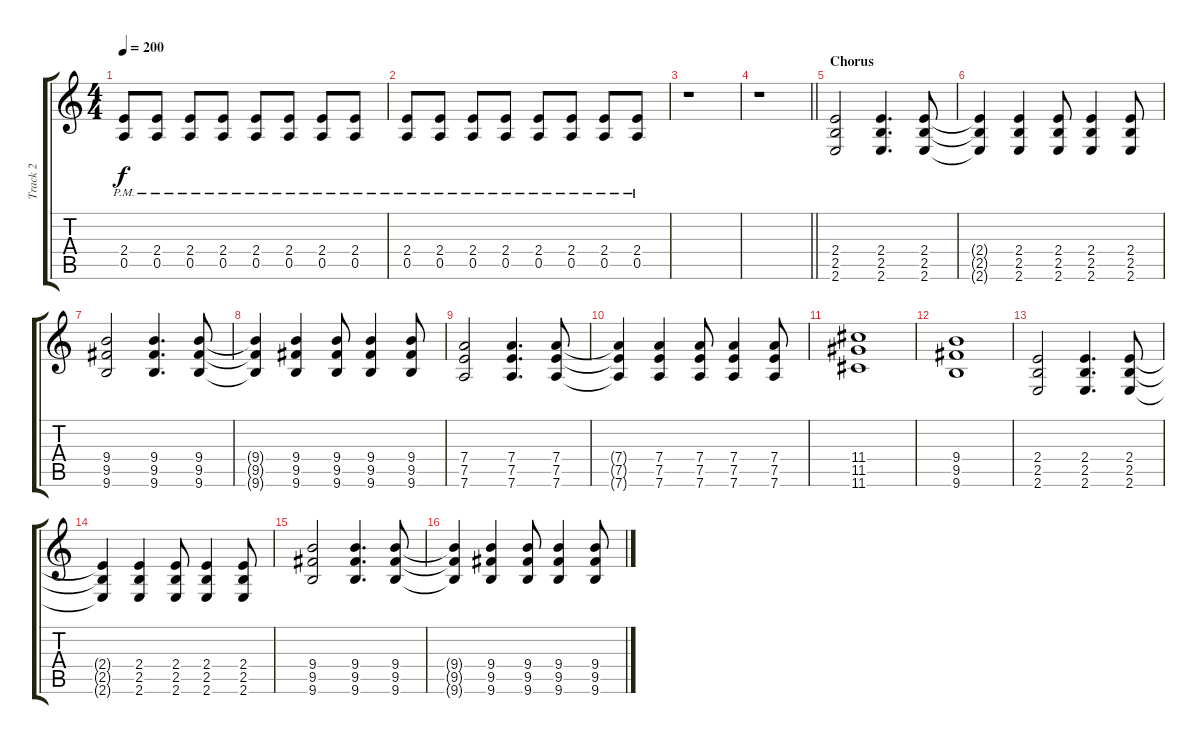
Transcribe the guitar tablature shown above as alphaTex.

\track ("Track 2" "Track 2") {instrument distortionguitar}
\staff {score tabs}
\tuning (E4 B3 G3 D3 A2 D2) {hide}
\ts (4 4)
\tempo 200
\clef g2
\ks c
(2.4{pm} 0.5{pm}).8{dy f} (2.4{pm} 0.5{pm}).8 (2.4{pm} 0.5{pm}).8 (2.4{pm} 0.5{pm}).8 (2.4{pm} 0.5{pm}).8 (2.4{pm} 0.5{pm}).8 (2.4{pm} 0.5{pm}).8 (2.4{pm} 0.5{pm}).8 |
(2.4{pm} 0.5{pm}).8 (2.4{pm} 0.5{pm}).8 (2.4{pm} 0.5{pm}).8 (2.4{pm} 0.5{pm}).8 (2.4{pm} 0.5{pm}).8 (2.4{pm} 0.5{pm}).8 (2.4{pm} 0.5{pm}).8 (2.4{pm} 0.5{pm}).8 |
r.1 |
\barLineRight lightlight
r.1 |
\section ("" "Chorus")
(2.4 2.5 2.6).2 (2.4 2.5 2.6).4{d} (2.4 2.5 2.6).8 |
(2.4{t} 2.5{t} 2.6{t}).4 (2.4 2.5 2.6).4 (2.4 2.5 2.6).8 (2.4 2.5 2.6).4 (2.4 2.5 2.6).8 |
(9.4 9.5 9.6).2 (9.4 9.5 9.6).4{d} (9.4 9.5 9.6).8 |
(9.4{t} 9.5{t} 9.6{t}).4 (9.4 9.5 9.6).4 (9.4 9.5 9.6).8 (9.4 9.5 9.6).4 (9.4 9.5 9.6).8 |
(7.4 7.5 7.6).2 (7.4 7.5 7.6).4{d} (7.4 7.5 7.6).8 |
(7.4{t} 7.5{t} 7.6{t}).4 (7.4 7.5 7.6).4 (7.4 7.5 7.6).8 (7.4 7.5 7.6).4 (7.4 7.5 7.6).8 |
(11.4 11.5 11.6).1 |
(9.4 9.5 9.6).1 |
(2.4 2.5 2.6).2 (2.4 2.5 2.6).4{d} (2.4 2.5 2.6).8 |
(2.4{t} 2.5{t} 2.6{t}).4 (2.4 2.5 2.6).4 (2.4 2.5 2.6).8 (2.4 2.5 2.6).4 (2.4 2.5 2.6).8 |
(9.4 9.5 9.6).2 (9.4 9.5 9.6).4{d} (9.4 9.5 9.6).8 |
(9.4{t} 9.5{t} 9.6{t}).4 (9.4 9.5 9.6).4 (9.4 9.5 9.6).8 (9.4 9.5 9.6).4 (9.4 9.5 9.6).8
